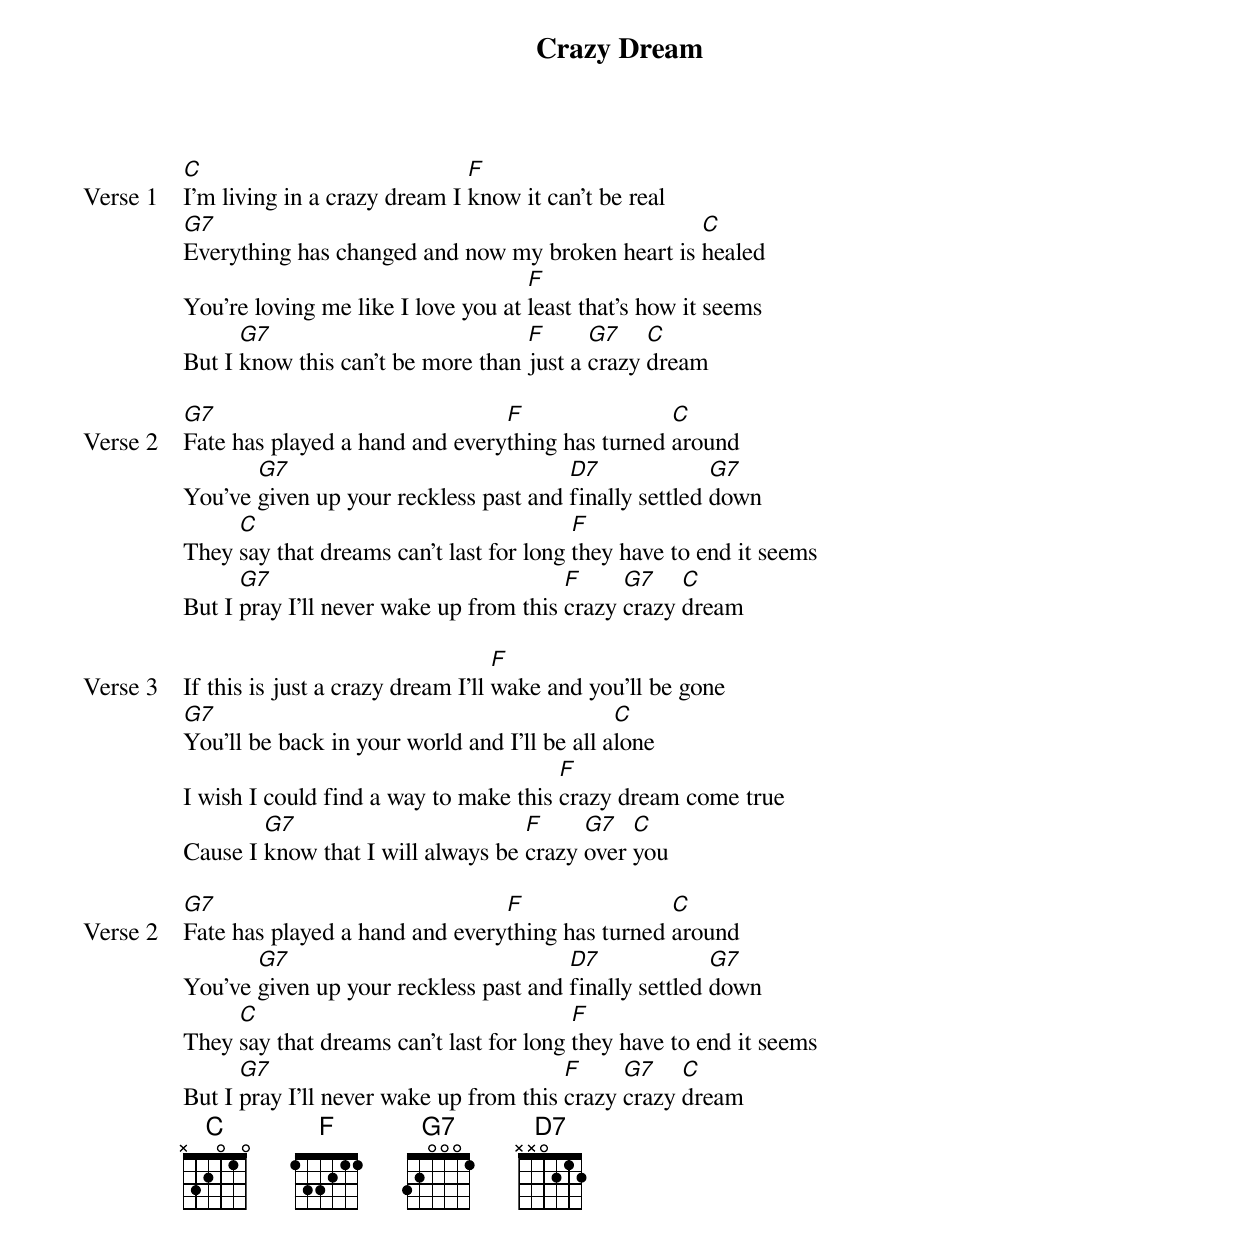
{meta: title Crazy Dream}
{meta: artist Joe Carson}
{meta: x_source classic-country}
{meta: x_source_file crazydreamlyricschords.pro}
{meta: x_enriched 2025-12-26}

{start_of_verse: Verse 1}
[C]I'm living in a crazy dream I [F]know it can't be real
[G7]Everything has changed and now my broken heart is [C]healed
You're loving me like I love you at [F]least that's how it seems
But I [G7]know this can't be more than [F]just a [G7]crazy [C]dream
{end_of_verse}

{start_of_verse: Verse 2}
[G7]Fate has played a hand and every[F]thing has turned [C]around
You've [G7]given up your reckless past and [D7]finally settled [G7]down
They [C]say that dreams can't last for long [F]they have to end it seems
But I [G7]pray I'll never wake up from this [F]crazy [G7]crazy [C]dream
{end_of_verse}

{start_of_verse: Verse 3}
If this is just a crazy dream I'll [F]wake and you'll be gone
[G7]You'll be back in your world and I'll be all a[C]lone
I wish I could find a way to make this [F]crazy dream come true
Cause I [G7]know that I will always be [F]crazy [G7]over [C]you
{end_of_verse}

{start_of_verse: Verse 2}
[G7]Fate has played a hand and every[F]thing has turned [C]around
You've [G7]given up your reckless past and [D7]finally settled [G7]down
They [C]say that dreams can't last for long [F]they have to end it seems
But I [G7]pray I'll never wake up from this [F]crazy [G7]crazy [C]dream
{end_of_verse}
